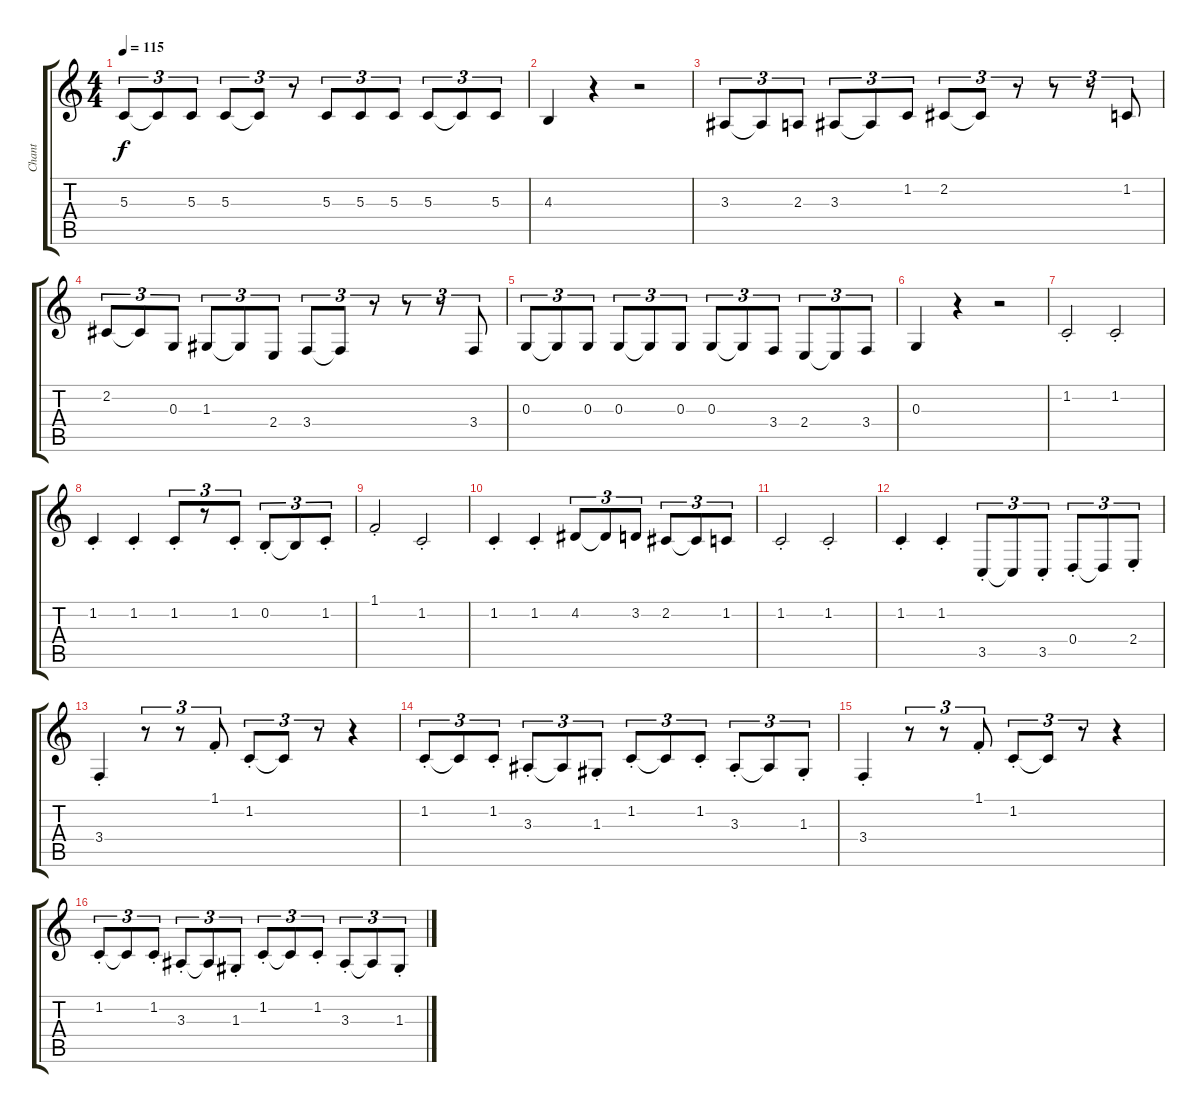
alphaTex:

\track ("Chant" "Chant") {instrument brightacousticpiano}
\staff {score tabs}
\tuning (E4 B3 G3 D3 A2 E2) {hide}
\ts (4 4)
\tempo 115
\clef g2
\ks c
5.3.8{tu (3 2) dy f} 5.3{t}.8{tu (3 2)} 5.3.8{tu (3 2)} 5.3.8{tu (3 2)} 5.3{t}.8{tu (3 2)} r.8{tu (3 2)} 5.3.8{tu (3 2)} 5.3.8{tu (3 2)} 5.3.8{tu (3 2)} 5.3.8{tu (3 2)} 5.3{t}.8{tu (3 2)} 5.3.8{tu (3 2)} |
4.3.4 r.4 r.2 |
3.3.8{tu (3 2)} 3.3{t}.8{tu (3 2)} 2.3.8{tu (3 2)} 3.3.8{tu (3 2)} 3.3{t}.8{tu (3 2)} 1.2.8{tu (3 2)} 2.2.8{tu (3 2)} 2.2{t}.8{tu (3 2)} r.8{tu (3 2)} r.8{tu (3 2)} r.8{tu (3 2)} 1.2.8{tu (3 2)} |
2.2.8{tu (3 2)} 2.2{t}.8{tu (3 2)} 0.3.8{tu (3 2)} 1.3.8{tu (3 2)} 1.3{t}.8{tu (3 2)} 2.4.8{tu (3 2)} 3.4.8{tu (3 2)} 3.4{t}.8{tu (3 2)} r.8{tu (3 2)} r.8{tu (3 2)} r.8{tu (3 2)} 3.4.8{tu (3 2)} |
0.3.8{tu (3 2)} 0.3{t}.8{tu (3 2)} 0.3.8{tu (3 2)} 0.3.8{tu (3 2)} 0.3{t}.8{tu (3 2)} 0.3.8{tu (3 2)} 0.3.8{tu (3 2)} 0.3{t}.8{tu (3 2)} 3.4.8{tu (3 2)} 2.4.8{tu (3 2)} 2.4{t}.8{tu (3 2)} 3.4.8{tu (3 2)} |
0.3.4 r.4 r.2 |
1.2{st}.2 1.2{st}.2 |
1.2{st}.4 1.2{st}.4 1.2{st}.8{tu (3 2)} r.8{tu (3 2)} 1.2{st}.8{tu (3 2)} 0.2{st}.8{tu (3 2)} 0.2{t}.8{tu (3 2)} 1.2{st}.8{tu (3 2)} |
1.1{st}.2 1.2{st}.2 |
1.2{st}.4 1.2{st}.4 4.2.8{tu (3 2)} 4.2{t}.8{tu (3 2)} 3.2.8{tu (3 2)} 2.2.8{tu (3 2)} 2.2{t}.8{tu (3 2)} 1.2.8{tu (3 2)} |
1.2{st}.2 1.2{st}.2 |
1.2{st}.4 1.2{st}.4 3.5{st}.8{tu (3 2)} 3.5{t}.8{tu (3 2)} 3.5{st}.8{tu (3 2)} 0.4{st}.8{tu (3 2)} 0.4{t}.8{tu (3 2)} 2.4{st}.8{tu (3 2)} |
3.4{st}.4 r.8{tu (3 2)} r.8{tu (3 2)} 1.1{st}.8{tu (3 2)} 1.2{st}.8{tu (3 2)} 1.2{t}.8{tu (3 2)} r.8{tu (3 2)} r.4 |
1.2{st}.8{tu (3 2)} 1.2{t}.8{tu (3 2)} 1.2{st}.8{tu (3 2)} 3.3{st}.8{tu (3 2)} 3.3{t}.8{tu (3 2)} 1.3{st}.8{tu (3 2)} 1.2{st}.8{tu (3 2)} 1.2{t}.8{tu (3 2)} 1.2{st}.8{tu (3 2)} 3.3{st}.8{tu (3 2)} 3.3{t}.8{tu (3 2)} 1.3{st}.8{tu (3 2)} |
3.4{st}.4 r.8{tu (3 2)} r.8{tu (3 2)} 1.1{st}.8{tu (3 2)} 1.2{st}.8{tu (3 2)} 1.2{t}.8{tu (3 2)} r.8{tu (3 2)} r.4 |
1.2{st}.8{tu (3 2)} 1.2{t}.8{tu (3 2)} 1.2{st}.8{tu (3 2)} 3.3{st}.8{tu (3 2)} 3.3{t}.8{tu (3 2)} 1.3{st}.8{tu (3 2)} 1.2{st}.8{tu (3 2)} 1.2{t}.8{tu (3 2)} 1.2{st}.8{tu (3 2)} 3.3{st}.8{tu (3 2)} 3.3{t}.8{tu (3 2)} 1.3{st}.8{tu (3 2)}
